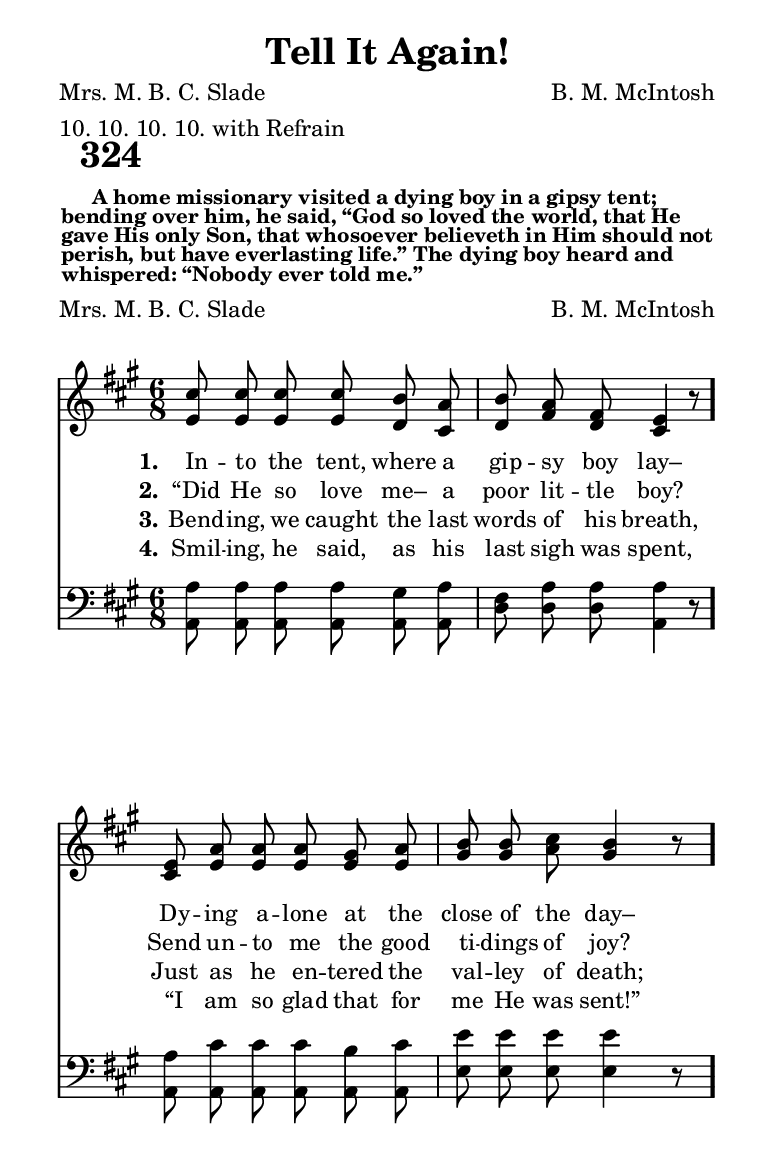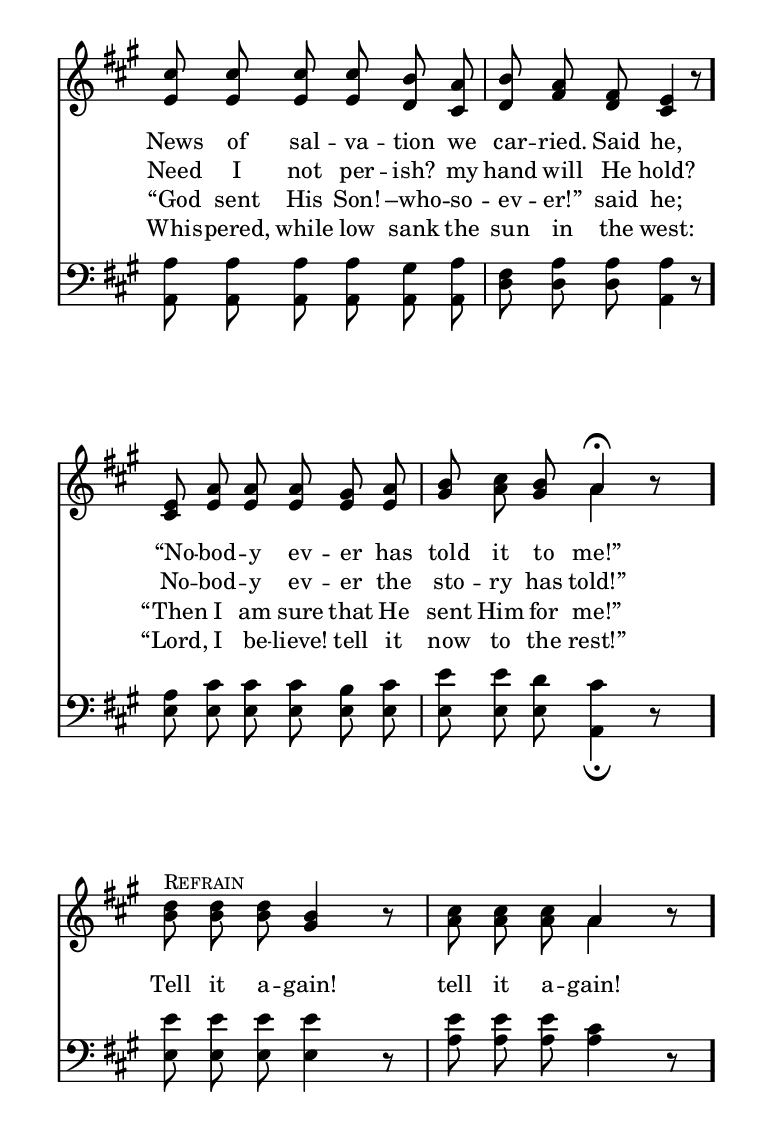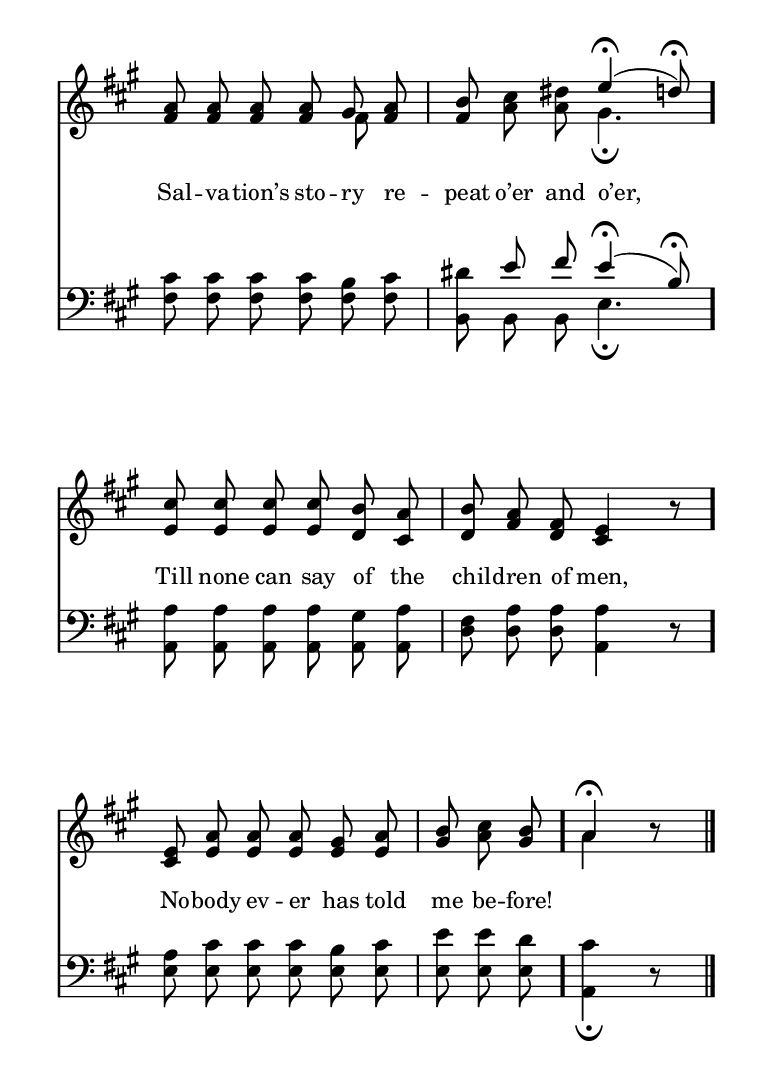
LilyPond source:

\include "common/global.ily"
\paper {
  \include "common/paper.ily"
  ragged-last-bottom = ##t
  system-count = #(cond (is-eogsized 6) (#t #f))
  page-count = #(cond (is-eogsized 2) (#t #f))
  scoreTitleMarkup = \markup {
    \override #'(baseline-skip . 3.5)
    \column {
      \override #'(baseline-skip . 3.5)
      \column {
        \fill-line {
          \huge \larger \larger \bold {
            \concat { "  " \fromproperty #'header:hymnnumber }
            \mytitle
            \null
          }
        }
        \override #'(baseline-skip . 1)
        \smaller \bold \fill-line {
          \wordwrap { \hspace #3 A home missionary visited a dying boy in a gipsy tent; bending over him, he said, “God so loved the world, that He gave His only Son, that whosoever believeth in Him should not perish, but have everlasting life.” The dying boy heard and whispered: “Nobody ever told me.”
        } }

        \vspace #0.5

        \fill-line {
          \lower #1 \fromproperty #'header:poet
          \smaller \bold \mysubtitle
          \lower #1 \fromproperty #'header:composer
        }
      }
    }
  }
}

\header{
  hymnnumber = "324"
  title = "Tell It Again!"
  tunename = ""
  meter = "10. 10. 10. 10. with Refrain"
  poet = "Mrs. M. B. C. Slade"
  composer = "B. M. McIntosh"
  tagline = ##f
}

ta = { \tempo 4=80 }
tb = { \tempo 4=40 }

global = {
  \include "common/overrides.ily"
  \override Staff.TimeSignature.style = #'numbered
  \time 6/8
  \override Score.MetronomeMark.transparent = ##t % hide all fermata changes too
  \ta
  \key a \major
  \autoBeamOff
}

patternA = { \ta c8 c c c c c | c c c c4 c8 | }
patternB = { \ta c8 c c c c c | c c c \tb c4 \ta c8 | }

patternC = { c8 c c c4 c8 | }

notesSoprano = {
\global
\relative c'' {

  \changePitch \patternA { cis cis cis cis b a | b a fis e r }
  \changePitch \patternA { e a a a gis a | b b cis b r }
  \changePitch \patternA { cis cis cis cis b a | b a fis e r }
  \changePitch \patternB { e a a a gis a | b cis b a\fermata r }

  << s^\markup { \small \caps "Refrain" }
  \changePitch \patternC { d d d b r | cis cis cis a r } >>
  a8 a a a gis a | b cis dis \tb e4\fermata( d8\fermata) \ta
  \changePitch \patternA { cis cis cis cis b a | b a fis e r }
  \changePitch \patternB { e a a a gis a | b cis b a\fermata r }

  \bar "|."

}
}

notesAlto = {
\global
\relative e' {

  \changePitch \patternA { e e e e d cis | d fis d cis r }
  \changePitch \patternA { cis e e e e e | gis gis a gis r }
  \changePitch \patternA { e e e e d cis | d fis d cis r }
  \changePitch \patternB { cis e e e e e | gis a gis a r }

  \changePitch \patternC { b b b gis r | a a a a r }
  fis8 fis fis fis fis fis | fis a a gis4.\fermata
  \changePitch \patternA { e e e e d cis | d fis d cis r }
  \changePitch \patternB { cis e e e e e | gis a gis a r }

}
}

notesTenor = {
\global
\relative a {

  \changePitch \patternA { a a a a gis a | fis a a a r }
  \changePitch \patternA { a cis cis cis b cis | e e e e r }
  \changePitch \patternA { a, a a a gis a | fis a a a r }
  \changePitch \patternB { a cis cis cis b cis | e e d cis r }

  \changePitch \patternC { e e e e r | e e e cis r }
  cis8 cis cis cis b cis | dis e fis e4\fermata( b8\fermata)
  \changePitch \patternA { a a a a gis a | fis a a a r }
  \changePitch \patternB { a cis cis cis b cis | e e d cis r }

}
}

notesBass = {
\global
\relative f, {

  \changePitch \patternA { a a a a a a | d d d a r }
  \changePitch \patternA { a a a a a a | e' e e e r }
  \changePitch \patternA { a, a a a a a | d d d a r }
  \changePitch \patternB { e' e e e e e | e e e a,_\fermata r }

  \changePitch \patternC { e' e e e r | a a a a r }
  fis8 fis fis fis fis fis | b, b b e4._\fermata
  \changePitch \patternA { a, a a a a a | d d d a r }
  \changePitch \patternB { e' e e e e e | e e e a,_\fermata r }

}
}

Refrain = \lyricmode {

Tell it a -- gain! tell it a -- gain! \bar "."
Sal -- va -- tion’s sto -- ry re -- peat o’er and o’er, \bar "."
Till none can say of the chil -- dren of men, \bar "."
No -- body ev -- er has told me be -- fore! \bar "."

}

wordsA = \lyricmode {
\set stanza = "1."

In -- to the tent, where a gip -- sy boy lay– \bar "."
Dy -- ing a -- lone at the close of the day– \bar "."
News of sal -- va -- tion we car -- ried. Said he, \bar "."
“No -- bod -- y ev -- er has told it to me!” \bar "."

}

wordsB = \lyricmode {
\set stanza = "2."

“Did He so love me– a poor lit -- tle boy?
Send un -- to me the good ti -- dings of joy?
Need I not per -- ish? my hand will He hold?
No -- bod -- y ev -- er the sto -- ry has told!”

\Refrain

}

wordsC = \lyricmode {
\set stanza = "3."

Bend -- ing, we caught the last words of his breath,
Just as he en -- tered the val -- ley of death;
“God sent His Son! –who -- so -- ev -- er!” said he;
“Then I am sure that He sent Him for me!”

}

wordsD = \lyricmode {
\set stanza = "4."

Smil -- ing, he said, as his last sigh was spent,
“I am so glad that for me He was sent!”
Whis -- pered, while low sank the sun in the west:
“Lord, I be -- lieve! tell it now to the rest!”

}

\score {
  \context ChoirStaff <<
    \context Staff = upper <<
      \set Staff.autoBeaming = ##f
      \set ChoirStaff.systemStartDelimiter = #'SystemStartBar
      \set ChoirStaff.printPartCombineTexts = ##f
      \partcombine #'(2 . 9) \notesSoprano \notesAlto
      \context NullVoice = sopranos { \voiceOne << \notesSoprano >> }
      \context NullVoice = altos { \voiceTwo << \notesAlto >> }
      \context Lyrics = one   \lyricsto sopranos \wordsA
      \context Lyrics = two   \lyricsto sopranos \wordsB
      \context Lyrics = three \lyricsto sopranos \wordsC
      \context Lyrics = four  \lyricsto sopranos \wordsD
    >>
    \context Staff = men <<
      \set Staff.autoBeaming = ##f
      \clef bass
      \set ChoirStaff.printPartCombineTexts = ##f
      \partcombine #'(2 . 9) \notesTenor \notesBass
      \context NullVoice = tenors { \voiceOne << \notesTenor >> }
      \context NullVoice = basses { \voiceTwo << \notesBass >> }
    >>
  >>
  \layout {
    \include "common/layout.ily"
  }
  \midi{
    \include "common/midi.ily"
  }
}

\version "2.19.49"  % necessary for upgrading to future LilyPond versions.

% vi:set et ts=2 sw=2 ai nocindent syntax=lilypond:
